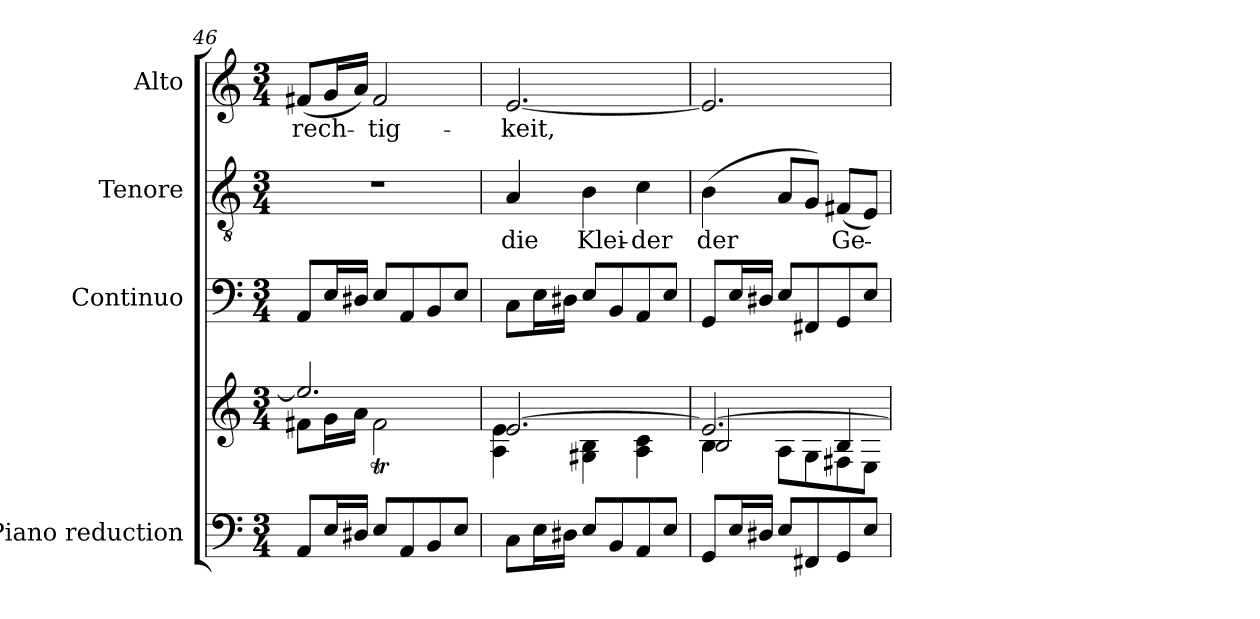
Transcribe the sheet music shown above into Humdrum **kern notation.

**kern	**kern	**kern	**kern	**text	**kern	**text
*part4	*part4	*part3	*part2	*part2	*part1	*part1
*staff5	*staff4	*staff3	*staff2	*staff2	*staff1	*staff1
*I"Piano reduction	*	*I"Continuo	*I"Tenore	*	*I"Alto	*
*I'Pno	*	*	*	*	*	*
!!LO:LB:g=z
*clefF4	*clefG2	*clefF4	*clefGv2	*	*clefG2	*
*k[]	*k[]	*k[]	*k[]	*	*k[]	*
*M3/4	*M3/4	*M3/4	*M3/4	*	*M3/4	*
=46	=46	=46	=46	=46	=46	=46
*	*^	*	*	*	*	*
!	!	!	!	!	!	!	!LO:LY:b
8AA/L	2.ee/]	8f#X\L	8AA/L	2.r	.	(<8f#X/L	-rech-
16E/L	.	16g\L	16E/L	.	.	16g/L	.
16D#X/JJ	.	16a\JJ	16D#X/JJ	.	.	16a/JJ)	.
!	!	!	!	!	!	!	!LO:LY:b
8E/L	.	2f#t\	8E/L	.	.	2f#/	-tig-
8AA/	.	.	8AA/	.	.	.	.
8BB/	.	.	8BB/	.	.	.	.
8E/J	.	.	8E/J	.	.	.	.
=47	=47	=47	=47	=47	=47	=47	=47
!	!	!	!	!	!LO:LY:b	!	!LO:LY:b
8C\L	[2.e/	4A\ 4e\	8C\L	4A/	die	[2.e/	-keit,
16E\L	.	.	16E\L	.	.	.	.
16D#X\JJ	.	.	16D#X\JJ	.	.	.	.
!	!	!	!	!	!LO:LY:b	!	!
8E/L	.	4G#X\ 4B\	8E/L	4B\	Klei-	.	.
8BB/	.	.	8BB/	.	.	.	.
!	!	!	!	!	!LO:LY:b	!	!
8AA/	.	4A\ 4c\	8AA/	4c\	-der	.	.
8E/J	.	.	8E/J	.	.	.	.
=48	=48	=48	=48	=48	=48	=48	=48
*	*	*^	*	*	*	*	*
!	!	!	!	!	!	!LO:LY:b	!	!
8GG/L	2.e/_	4B\	2B/	8GG/L	(>4B\	der	2.e/]	.
16E/L	.	.	.	16E/L	.	.	.	.
16D#X/JJ	.	.	.	16D#X/JJ	.	.	.	.
8E/L	.	8A\L	.	8E/L	8A/L	.	.	.
8FF#X/	.	8G\	.	8FF#X/	8G/J)	.	.	.
!	!	!	!	!	!	!LO:LY:b	!	!
8GG/	.	8F#X\	4B/	8GG/	(<8F#X/L	Ge-	.	.
8E/J	.	8E\J	.	8E/J	8E/J)	.	.	.
*	*v	*v	*v	*	*	*	*	*
=	=	=	=	=	=	=
*-	*-	*-	*-	*-	*-	*-
